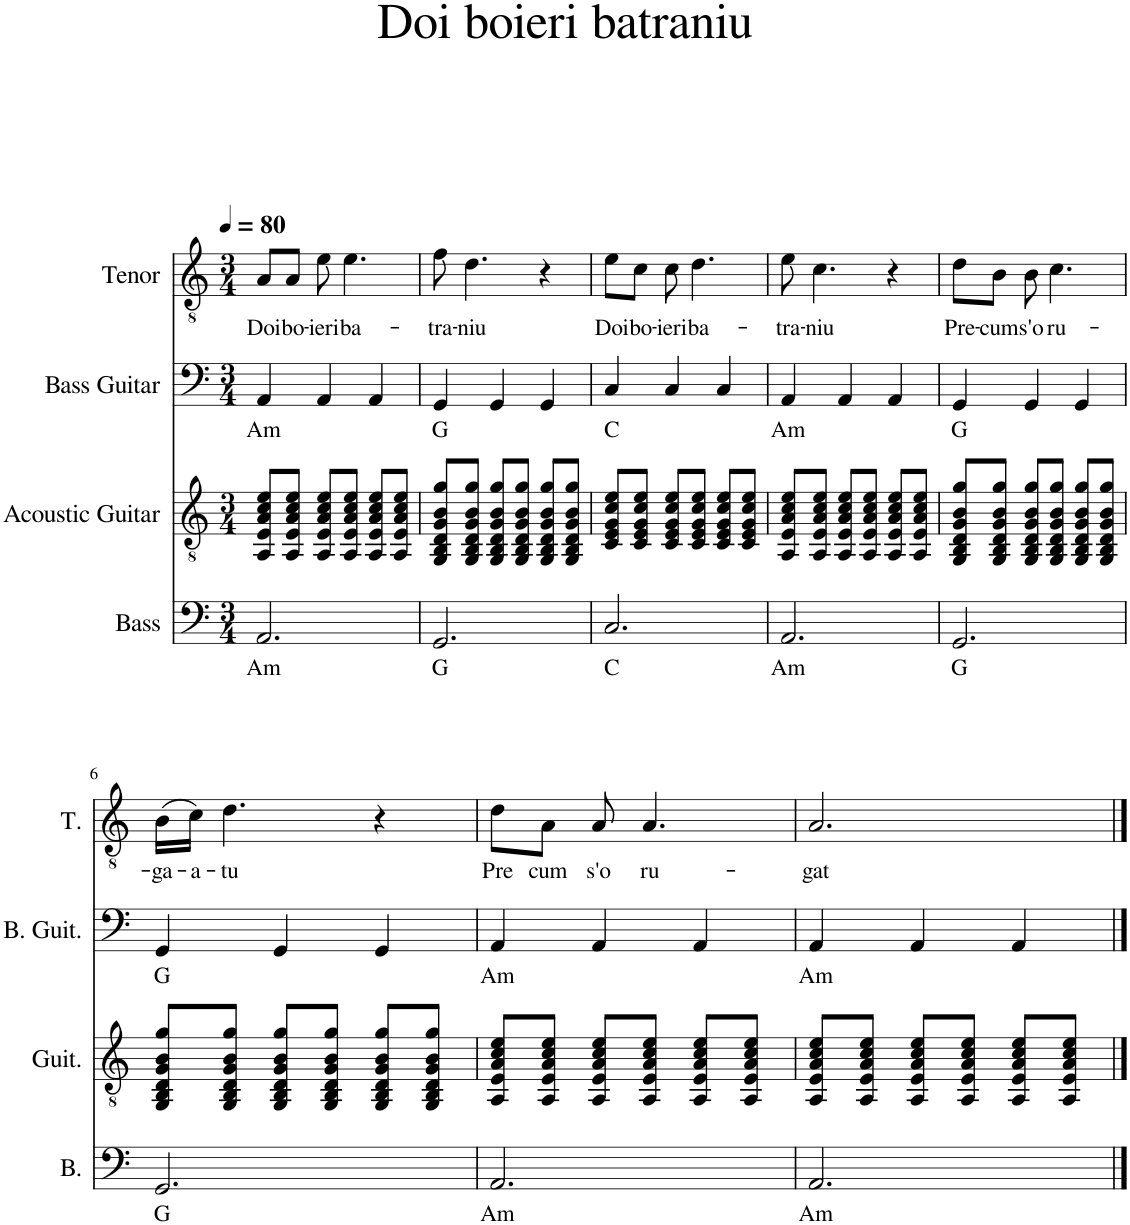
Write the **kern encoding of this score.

**kern	**text	**kern	**kern	**text	**kern	**text
*part4	*part4	*part3	*part2	*part2	*part1	*part1
*staff4	*staff4	*staff3	*staff2	*staff2	*staff1	*staff1
*I"Bass	*	*I"Acoustic Guitar	*I"Bass Guitar	*	*I"Tenor	*
*I'B.	*	*I'Guit.	*I'B. Guit.	*	*I'T.	*
*clefF4	*	*clefGv2	*clefF4	*	*clefGv2	*
*	*	*	*Trd7c12	*	*	*
*k[]	*	*k[]	*k[]	*	*k[]	*
*M3/4	*	*M3/4	*M3/4	*	*M3/4	*
*MM80	*	*MM80	*MM80	*	*MM80	*
=1	=1	=1	=1	=1	=1	=1
!	!LO:LY:b	!	!	!LO:LY:b	!	!LO:LY:b
2.AA/	Am	8AA/ 8E/ 8A/ 8c/ 8e/L	4AA/	Am	8A/L	Doi
!	!	!	!	!	!	!LO:LY:b
.	.	8AA/ 8E/ 8A/ 8c/ 8e/J	.	.	8A/J	bo-
!	!	!	!	!	!	!LO:LY:b
.	.	8AA/ 8E/ 8A/ 8c/ 8e/L	4AA/	.	8e\	-ieri
!	!	!	!	!	!	!LO:LY:b
.	.	8AA/ 8E/ 8A/ 8c/ 8e/J	.	.	4.e\	ba-
.	.	8AA/ 8E/ 8A/ 8c/ 8e/L	4AA/	.	.	.
.	.	8AA/ 8E/ 8A/ 8c/ 8e/J	.	.	.	.
=2	=2	=2	=2	=2	=2	=2
!	!LO:LY:b	!	!	!LO:LY:b	!	!LO:LY:b
2.GG/	G	8GG/ 8BB/ 8D/ 8G/ 8B/ 8g/L	4GG/	G	8f\	-tra-
!	!	!	!	!	!	!LO:LY:b
.	.	8GG/ 8BB/ 8D/ 8G/ 8B/ 8g/J	.	.	4.d\	-niu
.	.	8GG/ 8BB/ 8D/ 8G/ 8B/ 8g/L	4GG/	.	.	.
.	.	8GG/ 8BB/ 8D/ 8G/ 8B/ 8g/J	.	.	.	.
.	.	8GG/ 8BB/ 8D/ 8G/ 8B/ 8g/L	4GG/	.	4r	.
.	.	8GG/ 8BB/ 8D/ 8G/ 8B/ 8g/J	.	.	.	.
=3	=3	=3	=3	=3	=3	=3
!	!LO:LY:b	!	!	!LO:LY:b	!	!LO:LY:b
2.C/	C	8C/ 8E/ 8G/ 8c/ 8e/L	4C/	C	8e\L	Doi
!	!	!	!	!	!	!LO:LY:b
.	.	8C/ 8E/ 8G/ 8c/ 8e/J	.	.	8c\J	bo-
!	!	!	!	!	!	!LO:LY:b
.	.	8C/ 8E/ 8G/ 8c/ 8e/L	4C/	.	8c\	-ieri
!	!	!	!	!	!	!LO:LY:b
.	.	8C/ 8E/ 8G/ 8c/ 8e/J	.	.	4.d\	ba-
.	.	8C/ 8E/ 8G/ 8c/ 8e/L	4C/	.	.	.
.	.	8C/ 8E/ 8G/ 8c/ 8e/J	.	.	.	.
=4	=4	=4	=4	=4	=4	=4
!	!LO:LY:b	!	!	!LO:LY:b	!	!LO:LY:b
2.AA/	Am	8AA/ 8E/ 8A/ 8c/ 8e/L	4AA/	Am	8e\	-tra-
!	!	!	!	!	!	!LO:LY:b
.	.	8AA/ 8E/ 8A/ 8c/ 8e/J	.	.	4.c\	-niu
.	.	8AA/ 8E/ 8A/ 8c/ 8e/L	4AA/	.	.	.
.	.	8AA/ 8E/ 8A/ 8c/ 8e/J	.	.	.	.
.	.	8AA/ 8E/ 8A/ 8c/ 8e/L	4AA/	.	4r	.
.	.	8AA/ 8E/ 8A/ 8c/ 8e/J	.	.	.	.
=5	=5	=5	=5	=5	=5	=5
!	!LO:LY:b	!	!	!LO:LY:b	!	!LO:LY:b
2.GG/	G	8GG/ 8BB/ 8D/ 8G/ 8B/ 8g/L	4GG/	G	8d\L	Pre-
!	!	!	!	!	!	!LO:LY:b
.	.	8GG/ 8BB/ 8D/ 8G/ 8B/ 8g/J	.	.	8B\J	-cum
!	!	!	!	!	!	!LO:LY:b
.	.	8GG/ 8BB/ 8D/ 8G/ 8B/ 8g/L	4GG/	.	8B\	s'o
!	!	!	!	!	!	!LO:LY:b
.	.	8GG/ 8BB/ 8D/ 8G/ 8B/ 8g/J	.	.	4.c\	ru-
.	.	8GG/ 8BB/ 8D/ 8G/ 8B/ 8g/L	4GG/	.	.	.
.	.	8GG/ 8BB/ 8D/ 8G/ 8B/ 8g/J	.	.	.	.
!!LO:LB:g=z
=6	=6	=6	=6	=6	=6	=6
!	!LO:LY:b	!	!	!LO:LY:b	!	!LO:LY:b
2.GG/	G	8GG/ 8BB/ 8D/ 8G/ 8B/ 8g/L	4GG/	G	(16B\LL	-ga-
!	!	!	!	!	!	!LO:LY:b
.	.	.	.	.	16c\JJ)	-a-
!	!	!	!	!	!	!LO:LY:b
.	.	8GG/ 8BB/ 8D/ 8G/ 8B/ 8g/J	.	.	4.d\	-tu
.	.	8GG/ 8BB/ 8D/ 8G/ 8B/ 8g/L	4GG/	.	.	.
.	.	8GG/ 8BB/ 8D/ 8G/ 8B/ 8g/J	.	.	.	.
.	.	8GG/ 8BB/ 8D/ 8G/ 8B/ 8g/L	4GG/	.	4r	.
.	.	8GG/ 8BB/ 8D/ 8G/ 8B/ 8g/J	.	.	.	.
=7	=7	=7	=7	=7	=7	=7
!	!LO:LY:b	!	!	!LO:LY:b	!	!LO:LY:b
2.AA/	Am	8AA/ 8E/ 8A/ 8c/ 8e/L	4AA/	Am	8d\L	Pre
!	!	!	!	!	!	!LO:LY:b
.	.	8AA/ 8E/ 8A/ 8c/ 8e/J	.	.	8A\J	cum
!	!	!	!	!	!	!LO:LY:b
.	.	8AA/ 8E/ 8A/ 8c/ 8e/L	4AA/	.	8A/	s'o
!	!	!	!	!	!	!LO:LY:b
.	.	8AA/ 8E/ 8A/ 8c/ 8e/J	.	.	4.A/	ru-
.	.	8AA/ 8E/ 8A/ 8c/ 8e/L	4AA/	.	.	.
.	.	8AA/ 8E/ 8A/ 8c/ 8e/J	.	.	.	.
=8	=8	=8	=8	=8	=8	=8
!	!LO:LY:b	!	!	!LO:LY:b	!	!LO:LY:b
2.AA/	Am	8AA/ 8E/ 8A/ 8c/ 8e/L	4AA/	Am	2.A/	-gat
.	.	8AA/ 8E/ 8A/ 8c/ 8e/J	.	.	.	.
.	.	8AA/ 8E/ 8A/ 8c/ 8e/L	4AA/	.	.	.
.	.	8AA/ 8E/ 8A/ 8c/ 8e/J	.	.	.	.
.	.	8AA/ 8E/ 8A/ 8c/ 8e/L	4AA/	.	.	.
.	.	8AA/ 8E/ 8A/ 8c/ 8e/J	.	.	.	.
==	==	==	==	==	==	==
*-	*-	*-	*-	*-	*-	*-
